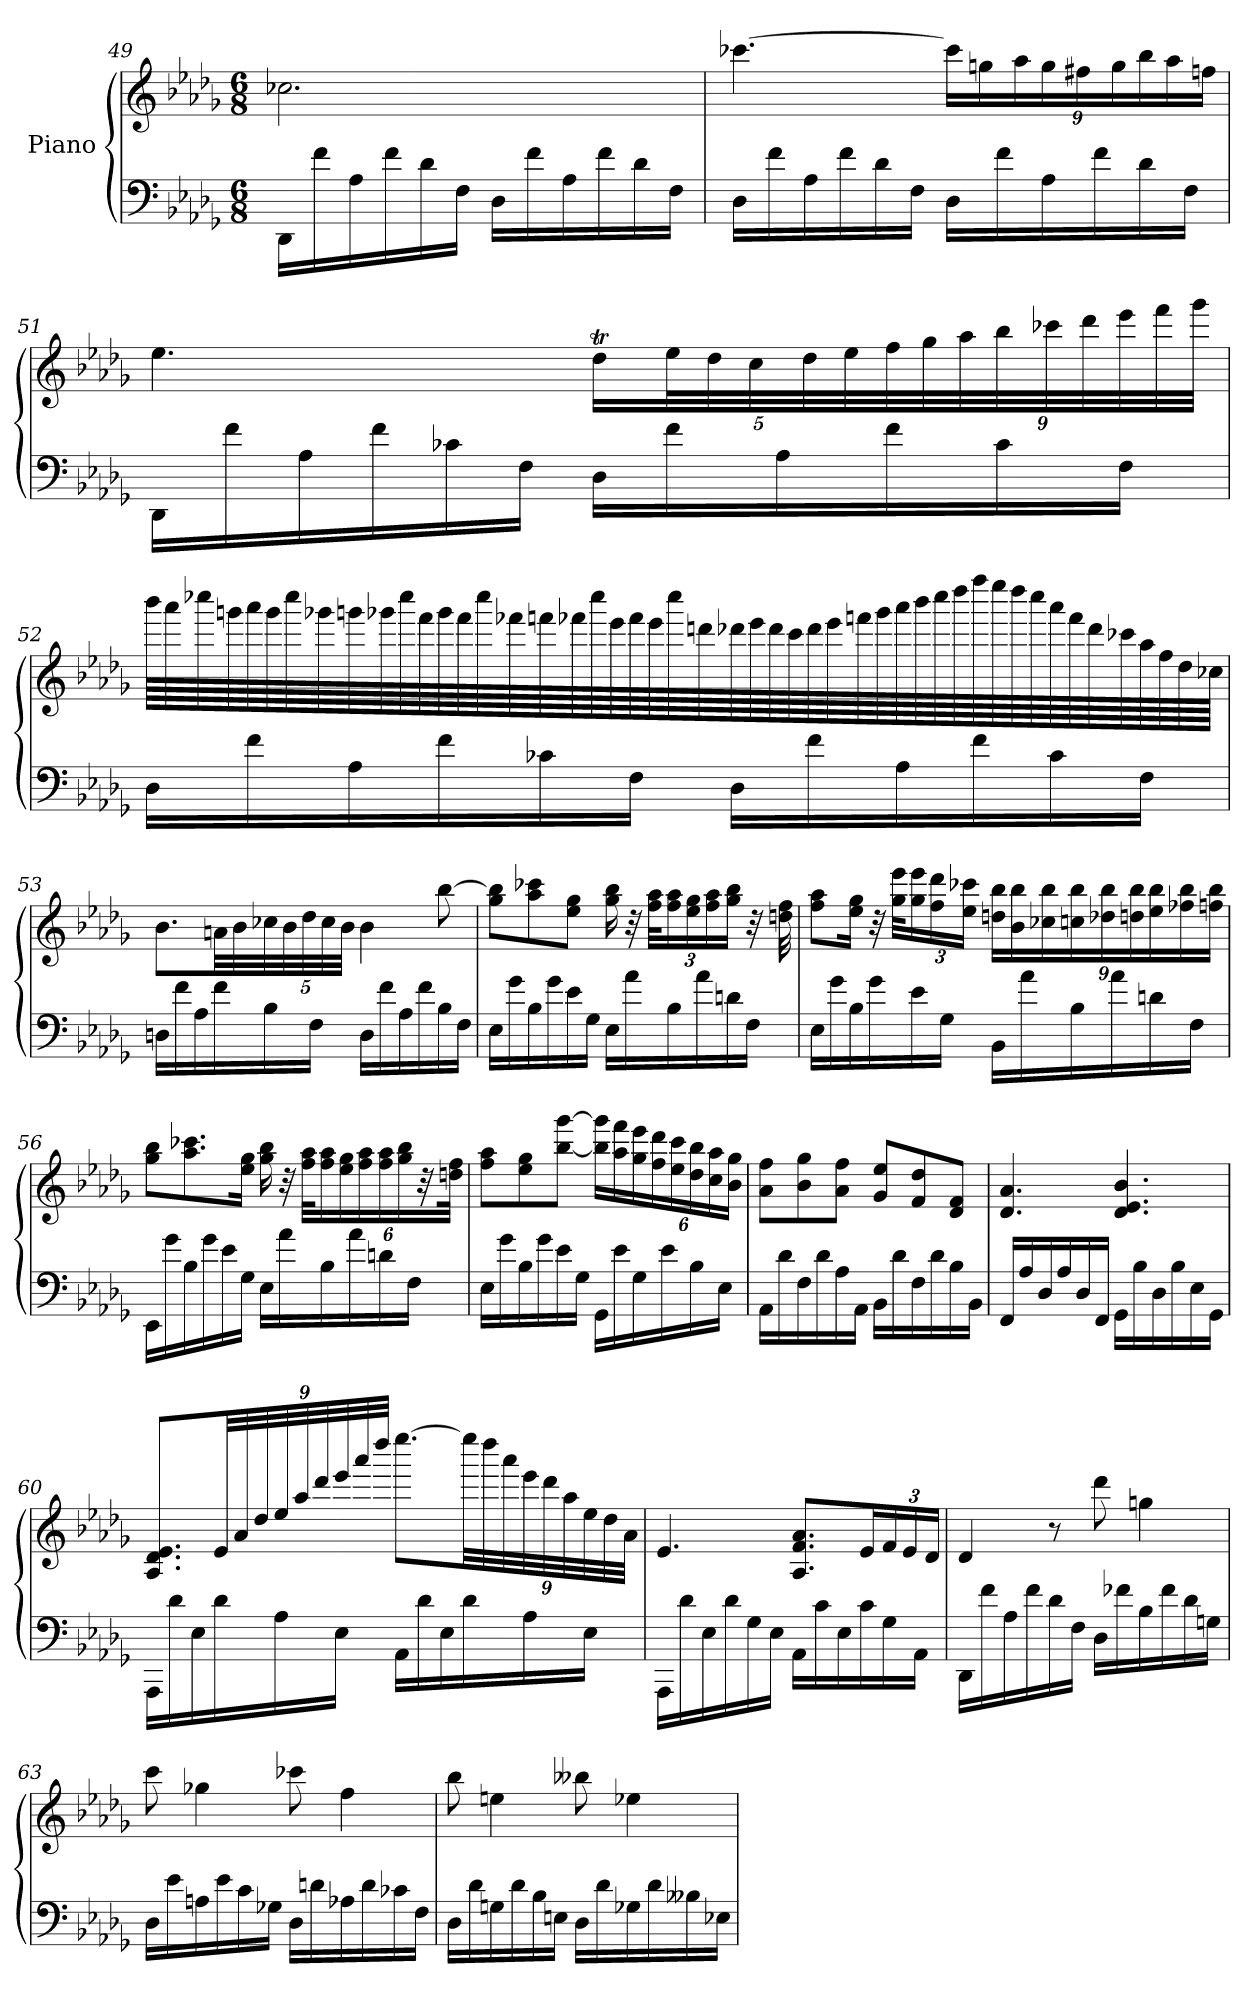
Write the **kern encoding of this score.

**kern	**kern
*part1	*part1
*staff2	*staff1
*I"Piano	*
*clefF4	*clefG2
*k[b-e-a-d-g-]	*k[b-e-a-d-g-]
*M6/8	*M6/8
=49	=49
16DD-\LL	2.cc-X\
16f\	.
16A-\	.
16f\	.
16d-\	.
16F\JJ	.
16D-\LL	.
16f\	.
16A-\	.
16f\	.
16d-\	.
16F\JJ	.
=50	=50
16D-\LL	[4.ccc-X\
16f\	.
16A-\	.
16f\	.
16d-\	.
16F\JJ	.
*	*Xbrackettup
16D-\LL	24ccc-\LL]
.	24ggn\
16f\	.
.	24aa-\
16A-\	24gg\
.	24ff#X\
16f\	.
.	24gg\
16d-\	24bb-\
.	24aa-\
16F\JJ	.
.	24ffn\JJ
!!LO:PB:g=z
=51	=51
16DD-\LL	4.ee-\
16f\	.
16A-\	.
16f\	.
16c-X\	.
16F\JJ	.
16D-\LL	16dd-T\LL
16f\	40ee-\L
.	40dd-\
.	40cc\
16A-\	.
.	40dd-\
.	40ee-\
16f\	48ff\
.	48gg-\
.	48aa-\
16c-\	48bb-\
.	48ccc-X\
.	48ddd-\
16F\JJ	48eee-\
.	48fff\
.	48ggg-\JJJ
=52	=52
16D-\LL	64bbb-\LLLL
.	64aaa-\
.	64cccc-X\
.	64gggn\
16f\	64aaa-\
.	64ggg\
.	64cccc-\
.	64ggg-X\
16A-\	64gggn\
.	64ggg-X\
.	64cccc-\
.	64fff\
16f\	64ggg-\
.	64fff\
.	64cccc-\
.	64fff-X\
16c-X\	64fffn\
.	64fff-X\
.	64cccc-\
.	64eee-\
16F\JJ	64fff-\
.	64eee-\
.	64cccc-\
.	64dddn\
16D-\LL	64ddd-X\
.	64eee-\
.	64ddd-\
.	64ccc\
16f\	64ddd-\
.	64eee-\
.	64fffn\
.	64ggg-\
16A-\	64aaa-\
.	64bbb-\
.	64cccc-\
.	64dddd-\
16f\	64ffff\
.	64eeee-\
.	64dddd-\
.	64cccc-\
16c-\	64aaa-\
.	64fff\
.	64ddd-\
.	64ccc-X\
16F\JJ	64aa-\
.	64ff\
.	64dd-\
.	64cc-X\JJJJ
=53	=53
16Dn\LL	8.b-\L
16f\	.
16A-\	.
16f\	32an\LL
.	32b-\
16B-\	40cc-X\
.	40b-\
.	40dd-\
16F\JJ	.
.	40cc-\
.	40b-\JJJ
16D\LL	4b-\
16f\	.
16A-\	.
16f\	.
16B-\	[8bb-\
16F\JJ	.
=54	=54
16E-\LL	8gg-\ 8bb-\]L
16g-\	.
16B-\	8aa-\ 8ccc-X\
16g-\	.
16e-\	8ee-\ 8gg-\J
16G-\JJ	.
16E-\LL	16gg-\ 16bb-\
16a-\	32r
.	32ff\ 32aa-\KLL
16B-\	24ff\ 24aa-\
.	24ee-\ 24gg-\
16a-\	.
.	24ff\ 24aa-\
16dn\	16gg-\ 16bb-\JJ
16F\JJ	32r
.	32ddn\ 32ff\
!!LO:LB:g=z
=55	=55
16E-\LL	8ff\ 8aa-\L
16g-\	.
16B-\	16ee-\ 16gg-\Jk
16g-\	32r
.	32gg-\ 32eee-\KLL
16e-\	24gg-\ 24eee-\
.	24ff\ 24ddd-\
16G-\JJ	.
.	24ee-\ 24ccc-X\JJ
16BB-\LL	24ddn\ 24bb-\LL
.	24b-\ 24bb-\
16a-\	.
.	24cc-X\ 24bb-\
16B-\	24ccn\ 24bb-\
.	24dd-X\ 24bb-\
16a-\	.
.	24ddn\ 24bb-\
16dn\	24ee-\ 24bb-\
.	24ff-X\ 24bb-\
16F\JJ	.
.	24ffn\ 24bb-\JJ
=56	=56
16EE-\LL	8gg-\ 8bb-\L
16g-\	.
16B-\	8.aa-\ 8.ccc-X\
16g-\	.
16e-\	.
16G-\JJ	16ee-\ 16gg-\Jk
16E-\LL	16gg-\ 16bb-\
16a-\	32r
.	32ff\ 32aa-\KLL
16B-\	24ff\ 24aa-\
.	24ee-\ 24gg-\
16a-\	.
.	24ff\ 24aa-\
*	*brackettup
16dn\	24ff\ 24aa-\
.	24gg-\ 24bb-\JJ
16F\JJ	.
.	48r
.	48ddn\ 48ff\
=57	=57
16E-\LL	8ff\ 8aa-\L
16g-\	.
16B-\	8ee-\ 8gg-\
16g-\	.
16e-\	[8bb-\ [8ggg-\J
16G-\JJ	.
16GG-\LL	16bb-\] 16ggg-\]LL
16e-\	16aa-\ 16fff\
*	*Xbrackettup
16G-\	24gg-\ 24eee-\
.	24ff\ 24ddd-\
16e-\	.
.	24ee-\ 24ccc\
16B-\	24dd-\ 24bb-\
.	24cc\ 24aa-\
16E-\JJ	.
.	24b-\ 24gg-\JJ
=58	=58
16AA-\LL	8a-\ 8ff\L
16d-\	.
16F\	8b-\ 8gg-\
16d-\	.
16A-\	8a-\ 8ff\J
16AA-\JJ	.
16BB-\LL	8g-/ 8ee-/L
16d-\	.
16F\	8f/ 8dd-/
16d-\	.
16B-\	8d-/ 8f/J
16BB-\JJ	.
=59	=59
16FF/LL	4.d-/ 4.a-/
16A-/	.
16D-/	.
16A-/	.
16D-/	.
16FF/JJ	.
16GG-\LL	4.d-/ 4.e-/ 4.b-/
16B-\	.
16D-\	.
16B-\	.
16E-\	.
16GG-\JJ	.
=60	=60
16AAA-\LL	8.A-/ 8.d-/ 8.e-/L
16d-\	.
16E-\	.
16d-\	48e-/LL
.	48a-/
.	48dd-/
16A-\	48ee-/
.	48aa-/
.	48ddd-/
16E-\JJ	48eee-/
.	48aaa-/
.	48dddd-/JJJ
16AA-\LL	[8.eeee-\L
16d-\	.
16E-\	.
16d-\	48eeee-\LL]
.	48dddd-\
.	48aaa-\
16A-\	48eee-\
.	48ddd-\
.	48aa-\
16E-\JJ	48ee-\
.	48dd-\
.	48a-\JJJ
=61	=61
16AAA-\LL	4.e-/
16d-\	.
16E-\	.
16d-\	.
16G-\	.
16E-\JJ	.
16AA-\LL	8.A-/ 8.f/ 8.a-/L
16c\	.
16E-\	.
16c\	16e-/L
16G-\	24f/
.	24e-/
16AA-\JJ	.
.	24d-/JJ
!!LO:LB:g=z
=62	=62
16DD-\LL	4d-/
16f\	.
16A-\	.
16f\	.
16d-\	8r
16F\JJ	.
16D-\LL	8ddd-\
16f-X\	.
16B-\	4ggn\
16f-\	.
16d-\	.
16Gn\JJ	.
=63	=63
16D-\LL	8ccc\
16e-\	.
16An\	4gg-X\
16e-\	.
16c\	.
16G-X\JJ	.
16D-\LL	8ccc-X\
16dn\	.
16A-X\	4ff\
16d\	.
16c-X\	.
16F\JJ	.
=64	=64
16D-\LL	8bb-\
16d-\	.
16Gn\	4een\
16d-\	.
16B-\	.
16En\JJ	.
16D-\LL	8bb--X\
16d-\	.
16G-X\	4ee-X\
16d-\	.
16B--X\	.
16E-X\JJ	.
=	=
*-	*-
